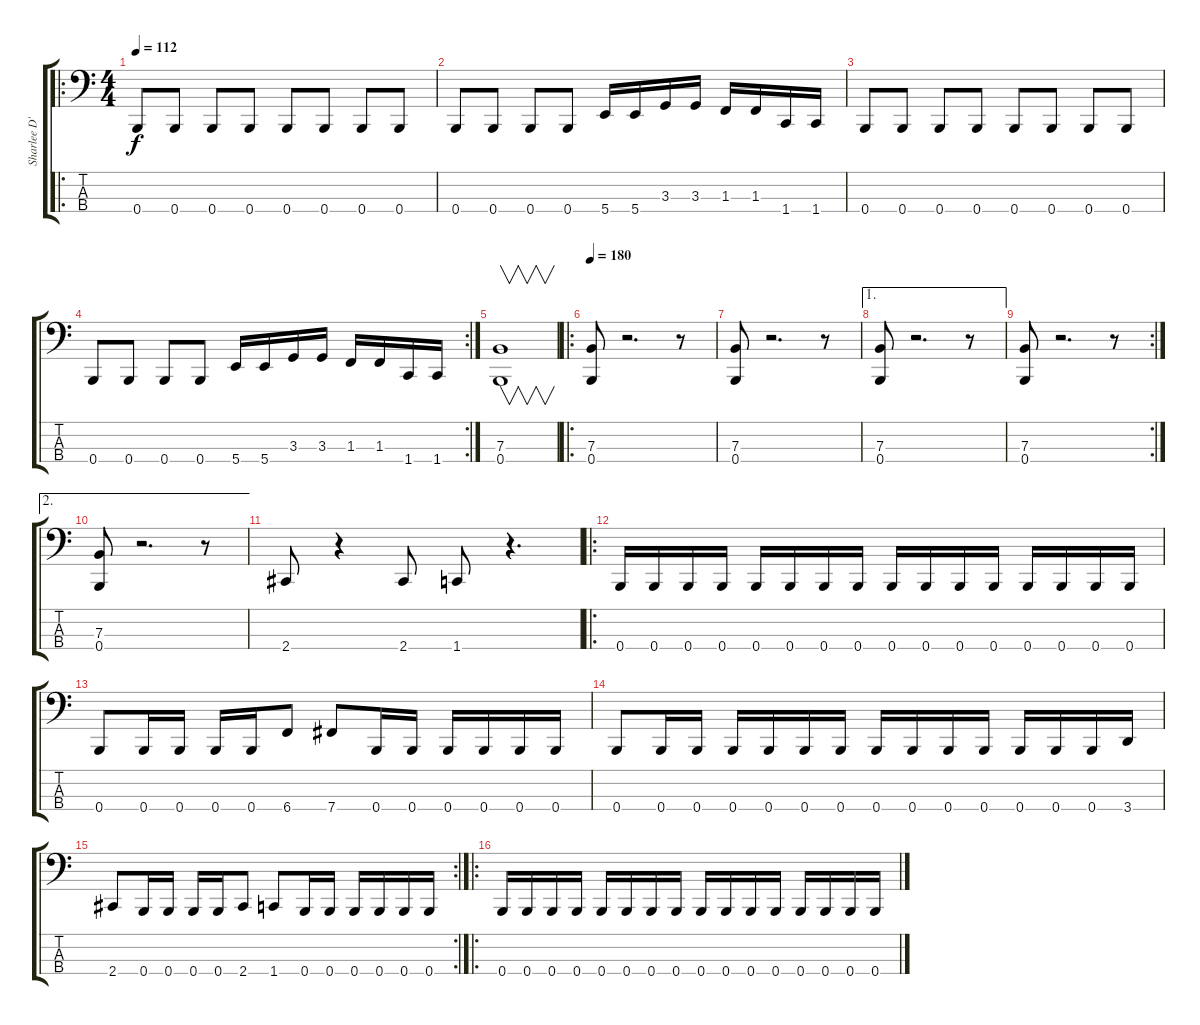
\track ("Sharlee D'Angelo" "Sharlee D'") {instrument electricbasspick}
\staff {score tabs}
\tuning (D2 A1 E1 B0) {hide}
\ro
\ts (4 4)
\tempo 112
\clef f4
\ks c
0.4.8{dy f instrument electricbasspick} 0.4.8 0.4.8 0.4.8 0.4.8 0.4.8 0.4.8 0.4.8 |
0.4.8 0.4.8 0.4.8 0.4.8 5.4.16 5.4.16 3.3.16 3.3.16 1.3.16 1.3.16 1.4.16 1.4.16 |
0.4.8 0.4.8 0.4.8 0.4.8 0.4.8 0.4.8 0.4.8 0.4.8 |
\rc 2
0.4.8 0.4.8 0.4.8 0.4.8 5.4.16 5.4.16 3.3.16 3.3.16 1.3.16 1.3.16 1.4.16 1.4.16 |
(7.3 0.4).1{v} |
\ro
\tempo 180
(7.3 0.4).8 r.2{d} r.8 |
(7.3 0.4).8 r.2{d} r.8 |
\ae 1
(7.3 0.4).8 r.2{d} r.8 |
\rc 2
(7.3 0.4).8 r.2{d} r.8 |
\ae 2
(7.3 0.4).8 r.2{d} r.8 |
2.4.8 r.4 2.4.8 1.4.8 r.4{d} |
\ro
0.4.16 0.4.16 0.4.16 0.4.16 0.4.16 0.4.16 0.4.16 0.4.16 0.4.16 0.4.16 0.4.16 0.4.16 0.4.16 0.4.16 0.4.16 0.4.16 |
0.4.8 0.4.16 0.4.16 0.4.16 0.4.16 6.4.8 7.4.8 0.4.16 0.4.16 0.4.16 0.4.16 0.4.16 0.4.16 |
0.4.8 0.4.16 0.4.16 0.4.16 0.4.16 0.4.16 0.4.16 0.4.16 0.4.16 0.4.16 0.4.16 0.4.16 0.4.16 0.4.16 3.4.16 |
\rc 2
2.4.8 0.4.16 0.4.16 0.4.16 0.4.16 2.4.8 1.4.8 0.4.16 0.4.16 0.4.16 0.4.16 0.4.16 0.4.16 |
\ro
0.4.16 0.4.16 0.4.16 0.4.16 0.4.16 0.4.16 0.4.16 0.4.16 0.4.16 0.4.16 0.4.16 0.4.16 0.4.16 0.4.16 0.4.16 0.4.16
